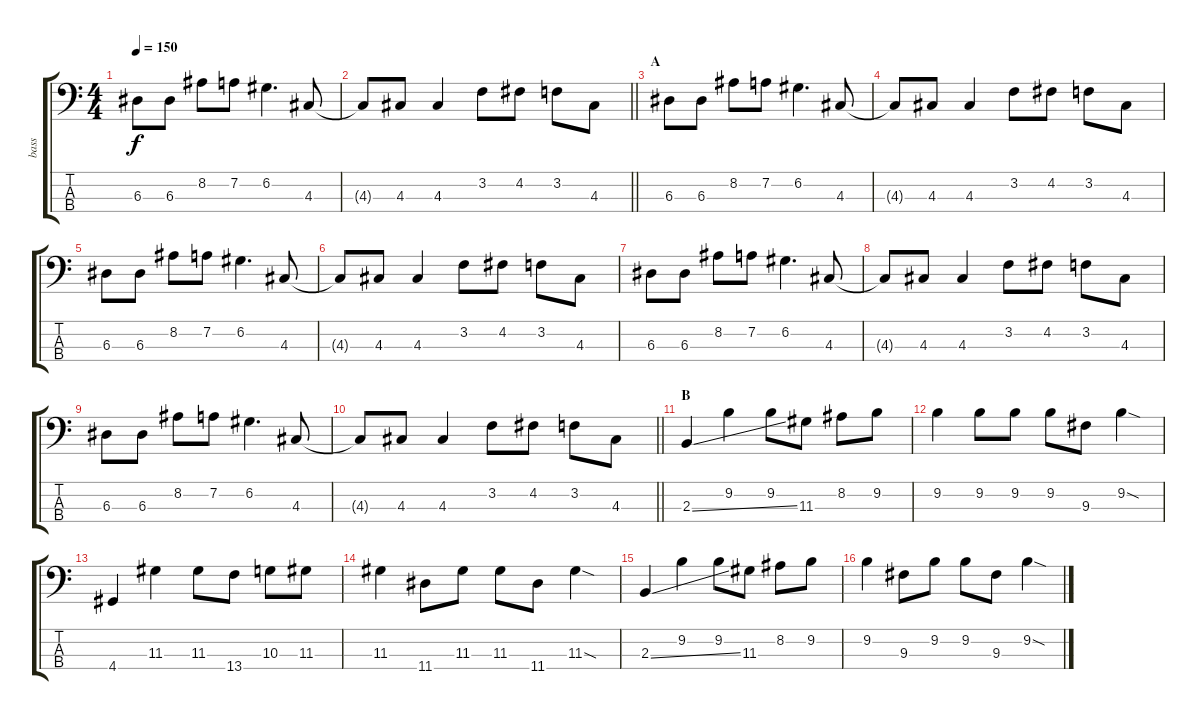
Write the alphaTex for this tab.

\track ("bass" "bass") {instrument electricbassfinger}
\staff {score tabs}
\tuning (G2 D2 A1 E1) {hide}
\ts (4 4)
\tempo 150
\clef f4
\ks c
6.3.8{dy f} 6.3.8 8.2.8 7.2.8 6.2.4{d} 4.3.8 |
\barLineRight lightlight
4.3{t}.8 4.3.8 4.3.4 3.2.8 4.2.8 3.2.8 4.3.8 |
\section ("" "A")
6.3.8 6.3.8 8.2.8 7.2.8 6.2.4{d} 4.3.8 |
4.3{t}.8 4.3.8 4.3.4 3.2.8 4.2.8 3.2.8 4.3.8 |
6.3.8 6.3.8 8.2.8 7.2.8 6.2.4{d} 4.3.8 |
4.3{t}.8 4.3.8 4.3.4 3.2.8 4.2.8 3.2.8 4.3.8 |
6.3.8 6.3.8 8.2.8 7.2.8 6.2.4{d} 4.3.8 |
4.3{t}.8 4.3.8 4.3.4 3.2.8 4.2.8 3.2.8 4.3.8 |
6.3.8 6.3.8 8.2.8 7.2.8 6.2.4{d} 4.3.8 |
\barLineRight lightlight
4.3{t}.8 4.3.8 4.3.4 3.2.8 4.2.8 3.2.8 4.3.8 |
\section ("" "B")
2.3{ss}.4 9.2.4 9.2.8 11.3.8 8.2.8 9.2.8 |
9.2.4 9.2.8 9.2.8 9.2.8 9.3.8 9.2{sod}.4 |
4.4.4 11.3.4 11.3.8 13.4.8 10.3.8 11.3.8 |
11.3.4 11.4.8 11.3.8 11.3.8 11.4.8 11.3{sod}.4 |
2.3{ss}.4 9.2.4 9.2.8 11.3.8 8.2.8 9.2.8 |
9.2.4 9.3.8 9.2.8 9.2.8 9.3.8 9.2{sod}.4
